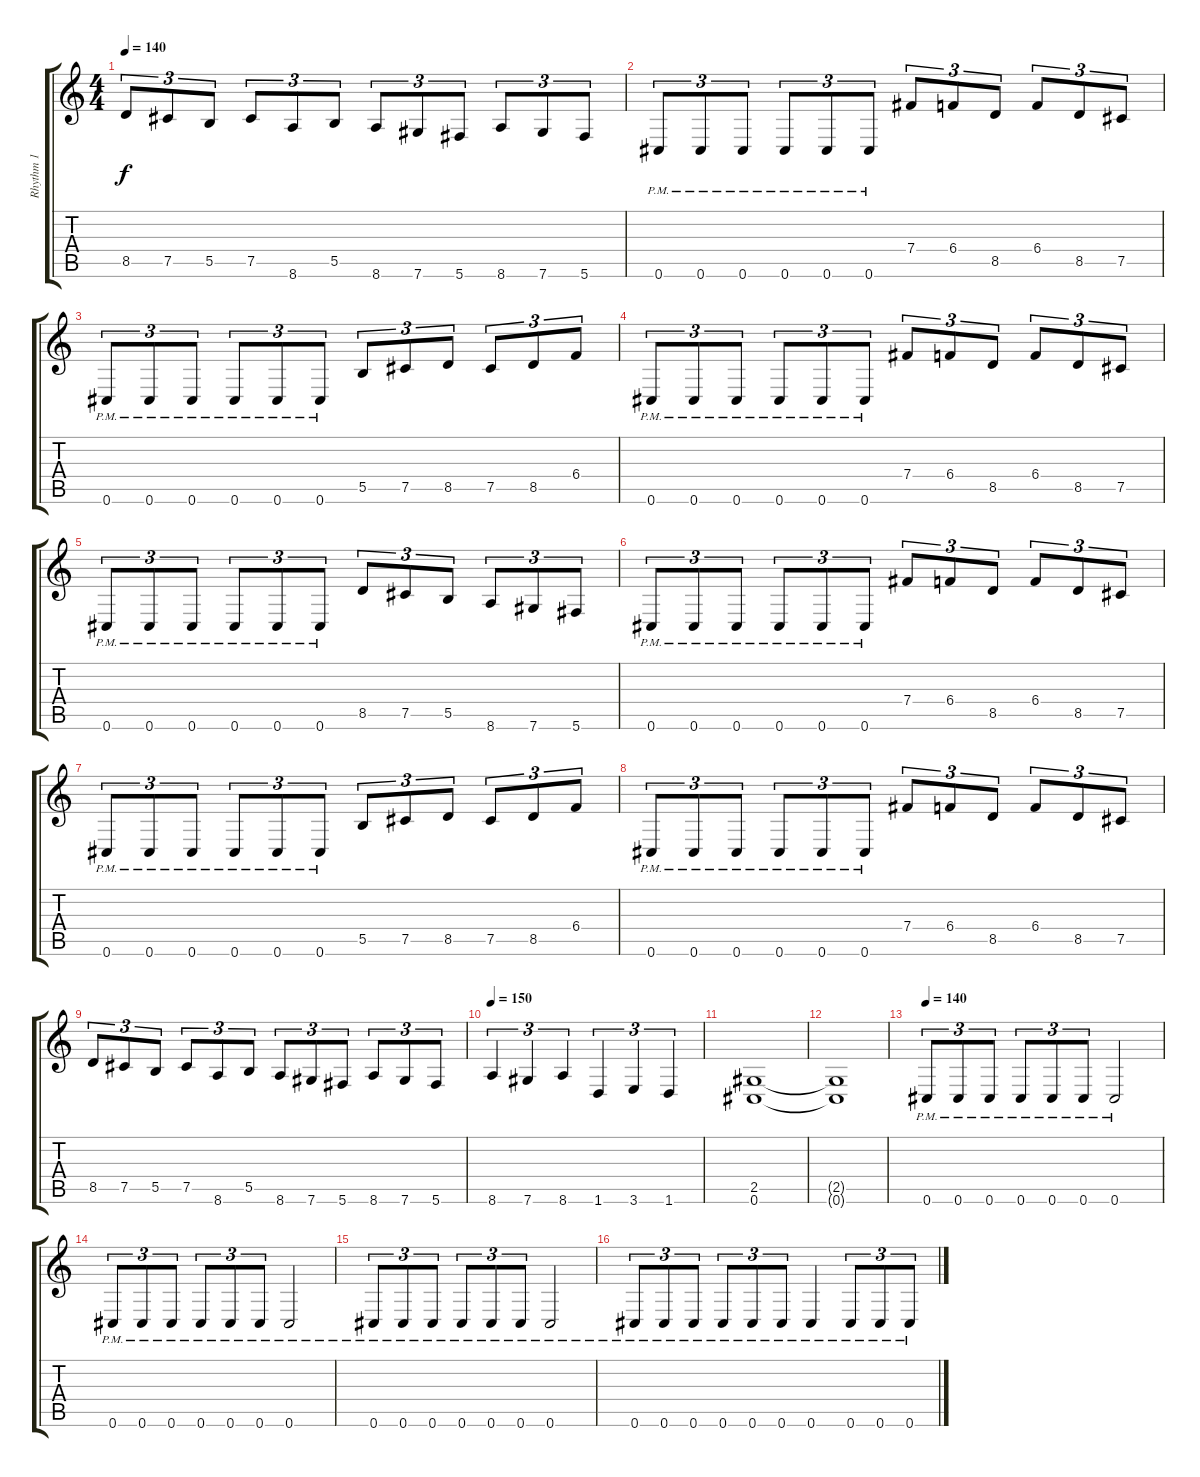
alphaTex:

\track ("Rhythm 1" "Rhythm 1") {instrument distortionguitar}
\staff {score tabs}
\tuning (Db4 Ab3 E3 B2 Gb2 Db2) {hide}
\ts (4 4)
\tempo 140
\clef g2
\ks c
8.5.8{tu (3 2) dy f} 7.5.8{tu (3 2)} 5.5.8{tu (3 2)} 7.5.8{tu (3 2)} 8.6.8{tu (3 2)} 5.5.8{tu (3 2)} 8.6.8{tu (3 2)} 7.6.8{tu (3 2)} 5.6.8{tu (3 2)} 8.6.8{tu (3 2)} 7.6.8{tu (3 2)} 5.6.8{tu (3 2)} |
0.6{pm}.8{tu (3 2)} 0.6{pm}.8{tu (3 2)} 0.6{pm}.8{tu (3 2)} 0.6{pm}.8{tu (3 2)} 0.6{pm}.8{tu (3 2)} 0.6{pm}.8{tu (3 2)} 7.4.8{tu (3 2)} 6.4.8{tu (3 2)} 8.5.8{tu (3 2)} 6.4.8{tu (3 2)} 8.5.8{tu (3 2)} 7.5.8{tu (3 2)} |
0.6{pm}.8{tu (3 2)} 0.6{pm}.8{tu (3 2)} 0.6{pm}.8{tu (3 2)} 0.6{pm}.8{tu (3 2)} 0.6{pm}.8{tu (3 2)} 0.6{pm}.8{tu (3 2)} 5.5.8{tu (3 2)} 7.5.8{tu (3 2)} 8.5.8{tu (3 2)} 7.5.8{tu (3 2)} 8.5.8{tu (3 2)} 6.4.8{tu (3 2)} |
0.6{pm}.8{tu (3 2)} 0.6{pm}.8{tu (3 2)} 0.6{pm}.8{tu (3 2)} 0.6{pm}.8{tu (3 2)} 0.6{pm}.8{tu (3 2)} 0.6{pm}.8{tu (3 2)} 7.4.8{tu (3 2)} 6.4.8{tu (3 2)} 8.5.8{tu (3 2)} 6.4.8{tu (3 2)} 8.5.8{tu (3 2)} 7.5.8{tu (3 2)} |
0.6{pm}.8{tu (3 2)} 0.6{pm}.8{tu (3 2)} 0.6{pm}.8{tu (3 2)} 0.6{pm}.8{tu (3 2)} 0.6{pm}.8{tu (3 2)} 0.6{pm}.8{tu (3 2)} 8.5.8{tu (3 2)} 7.5.8{tu (3 2)} 5.5.8{tu (3 2)} 8.6.8{tu (3 2)} 7.6.8{tu (3 2)} 5.6.8{tu (3 2)} |
0.6{pm}.8{tu (3 2)} 0.6{pm}.8{tu (3 2)} 0.6{pm}.8{tu (3 2)} 0.6{pm}.8{tu (3 2)} 0.6{pm}.8{tu (3 2)} 0.6{pm}.8{tu (3 2)} 7.4.8{tu (3 2)} 6.4.8{tu (3 2)} 8.5.8{tu (3 2)} 6.4.8{tu (3 2)} 8.5.8{tu (3 2)} 7.5.8{tu (3 2)} |
0.6{pm}.8{tu (3 2)} 0.6{pm}.8{tu (3 2)} 0.6{pm}.8{tu (3 2)} 0.6{pm}.8{tu (3 2)} 0.6{pm}.8{tu (3 2)} 0.6{pm}.8{tu (3 2)} 5.5.8{tu (3 2)} 7.5.8{tu (3 2)} 8.5.8{tu (3 2)} 7.5.8{tu (3 2)} 8.5.8{tu (3 2)} 6.4.8{tu (3 2)} |
0.6{pm}.8{tu (3 2)} 0.6{pm}.8{tu (3 2)} 0.6{pm}.8{tu (3 2)} 0.6{pm}.8{tu (3 2)} 0.6{pm}.8{tu (3 2)} 0.6{pm}.8{tu (3 2)} 7.4.8{tu (3 2)} 6.4.8{tu (3 2)} 8.5.8{tu (3 2)} 6.4.8{tu (3 2)} 8.5.8{tu (3 2)} 7.5.8{tu (3 2)} |
8.5.8{tu (3 2)} 7.5.8{tu (3 2)} 5.5.8{tu (3 2)} 7.5.8{tu (3 2)} 8.6.8{tu (3 2)} 5.5.8{tu (3 2)} 8.6.8{tu (3 2)} 7.6.8{tu (3 2)} 5.6.8{tu (3 2)} 8.6.8{tu (3 2)} 7.6.8{tu (3 2)} 5.6.8{tu (3 2)} |
\tempo 150
8.6.4{tu (3 2)} 7.6.4{tu (3 2)} 8.6.4{tu (3 2)} 1.6.4{tu (3 2)} 3.6.4{tu (3 2)} 1.6.4{tu (3 2)} |
(2.5 0.6).1 |
(2.5{t} 0.6{t}).1 |
\tempo 140
0.6{pm}.8{tu (3 2)} 0.6{pm}.8{tu (3 2)} 0.6{pm}.8{tu (3 2)} 0.6{pm}.8{tu (3 2)} 0.6{pm}.8{tu (3 2)} 0.6{pm}.8{tu (3 2)} 0.6{pm}.2 |
0.6{pm}.8{tu (3 2)} 0.6{pm}.8{tu (3 2)} 0.6{pm}.8{tu (3 2)} 0.6{pm}.8{tu (3 2)} 0.6{pm}.8{tu (3 2)} 0.6{pm}.8{tu (3 2)} 0.6{pm}.2 |
0.6{pm}.8{tu (3 2)} 0.6{pm}.8{tu (3 2)} 0.6{pm}.8{tu (3 2)} 0.6{pm}.8{tu (3 2)} 0.6{pm}.8{tu (3 2)} 0.6{pm}.8{tu (3 2)} 0.6{pm}.2 |
0.6{pm}.8{tu (3 2)} 0.6{pm}.8{tu (3 2)} 0.6{pm}.8{tu (3 2)} 0.6{pm}.8{tu (3 2)} 0.6{pm}.8{tu (3 2)} 0.6{pm}.8{tu (3 2)} 0.6{pm}.4 0.6{pm}.8{tu (3 2)} 0.6{pm}.8{tu (3 2)} 0.6{pm}.8{tu (3 2)}
